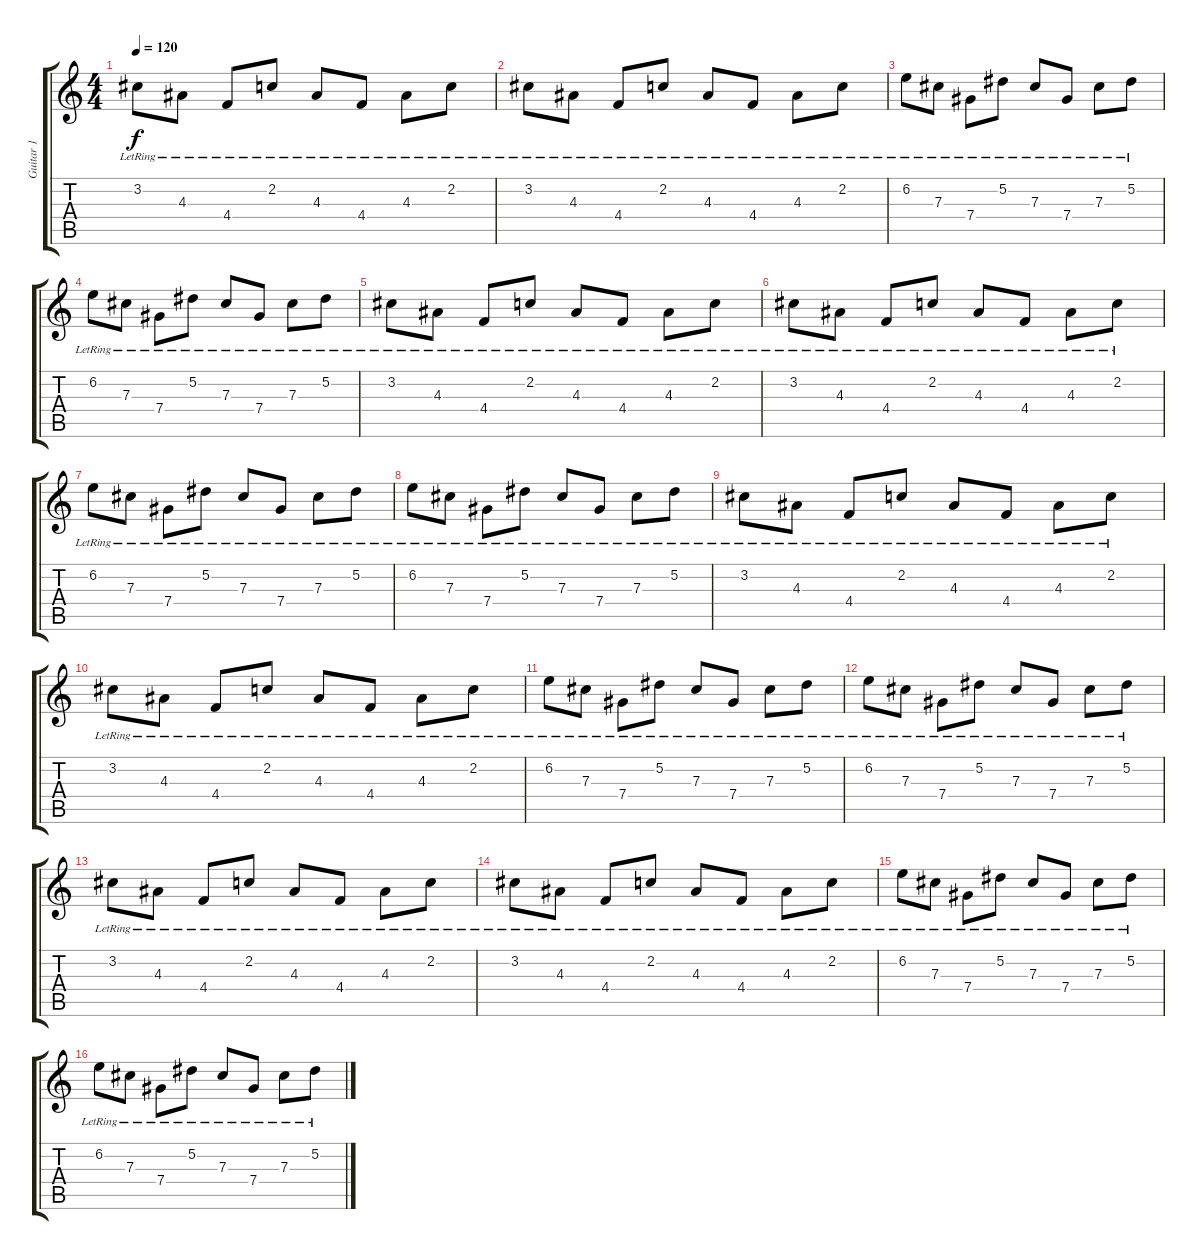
\track ("Guitar 1" "Guitar 1") {instrument acousticguitarsteel}
\staff {score tabs}
\tuning (Eb4 Bb3 Gb3 Db3 Ab2 Eb2) {hide}
\ts (4 4)
\tempo 120
\clef g2
\ks c
3.2{lr}.8{dy f instrument acousticguitarsteel} 4.3{lr}.8 4.4{lr}.8 2.2{lr}.8 4.3{lr}.8 4.4{lr}.8 4.3{lr}.8 2.2{lr}.8 |
3.2{lr}.8 4.3{lr}.8 4.4{lr}.8 2.2{lr}.8 4.3{lr}.8 4.4{lr}.8 4.3{lr}.8 2.2{lr}.8 |
6.2{lr}.8 7.3{lr}.8 7.4{lr}.8 5.2{lr}.8 7.3{lr}.8 7.4{lr}.8 7.3{lr}.8 5.2{lr}.8 |
6.2{lr}.8 7.3{lr}.8 7.4{lr}.8 5.2{lr}.8 7.3{lr}.8 7.4{lr}.8 7.3{lr}.8 5.2{lr}.8 |
3.2{lr}.8 4.3{lr}.8 4.4{lr}.8 2.2{lr}.8 4.3{lr}.8 4.4{lr}.8 4.3{lr}.8 2.2{lr}.8 |
3.2{lr}.8 4.3{lr}.8 4.4{lr}.8 2.2{lr}.8 4.3{lr}.8 4.4{lr}.8 4.3{lr}.8 2.2{lr}.8 |
6.2{lr}.8 7.3{lr}.8 7.4{lr}.8 5.2{lr}.8 7.3{lr}.8 7.4{lr}.8 7.3{lr}.8 5.2{lr}.8 |
6.2{lr}.8 7.3{lr}.8 7.4{lr}.8 5.2{lr}.8 7.3{lr}.8 7.4{lr}.8 7.3{lr}.8 5.2{lr}.8 |
3.2{lr}.8 4.3{lr}.8 4.4{lr}.8 2.2{lr}.8 4.3{lr}.8 4.4{lr}.8 4.3{lr}.8 2.2{lr}.8 |
3.2{lr}.8 4.3{lr}.8 4.4{lr}.8 2.2{lr}.8 4.3{lr}.8 4.4{lr}.8 4.3{lr}.8 2.2{lr}.8 |
6.2{lr}.8 7.3{lr}.8 7.4{lr}.8 5.2{lr}.8 7.3{lr}.8 7.4{lr}.8 7.3{lr}.8 5.2{lr}.8 |
6.2{lr}.8 7.3{lr}.8 7.4{lr}.8 5.2{lr}.8 7.3{lr}.8 7.4{lr}.8 7.3{lr}.8 5.2{lr}.8 |
3.2{lr}.8 4.3{lr}.8 4.4{lr}.8 2.2{lr}.8 4.3{lr}.8 4.4{lr}.8 4.3{lr}.8 2.2{lr}.8 |
3.2{lr}.8 4.3{lr}.8 4.4{lr}.8 2.2{lr}.8 4.3{lr}.8 4.4{lr}.8 4.3{lr}.8 2.2{lr}.8 |
6.2{lr}.8 7.3{lr}.8 7.4{lr}.8 5.2{lr}.8 7.3{lr}.8 7.4{lr}.8 7.3{lr}.8 5.2{lr}.8 |
6.2{lr}.8 7.3{lr}.8 7.4{lr}.8 5.2{lr}.8 7.3{lr}.8 7.4{lr}.8 7.3{lr}.8 5.2{lr}.8
